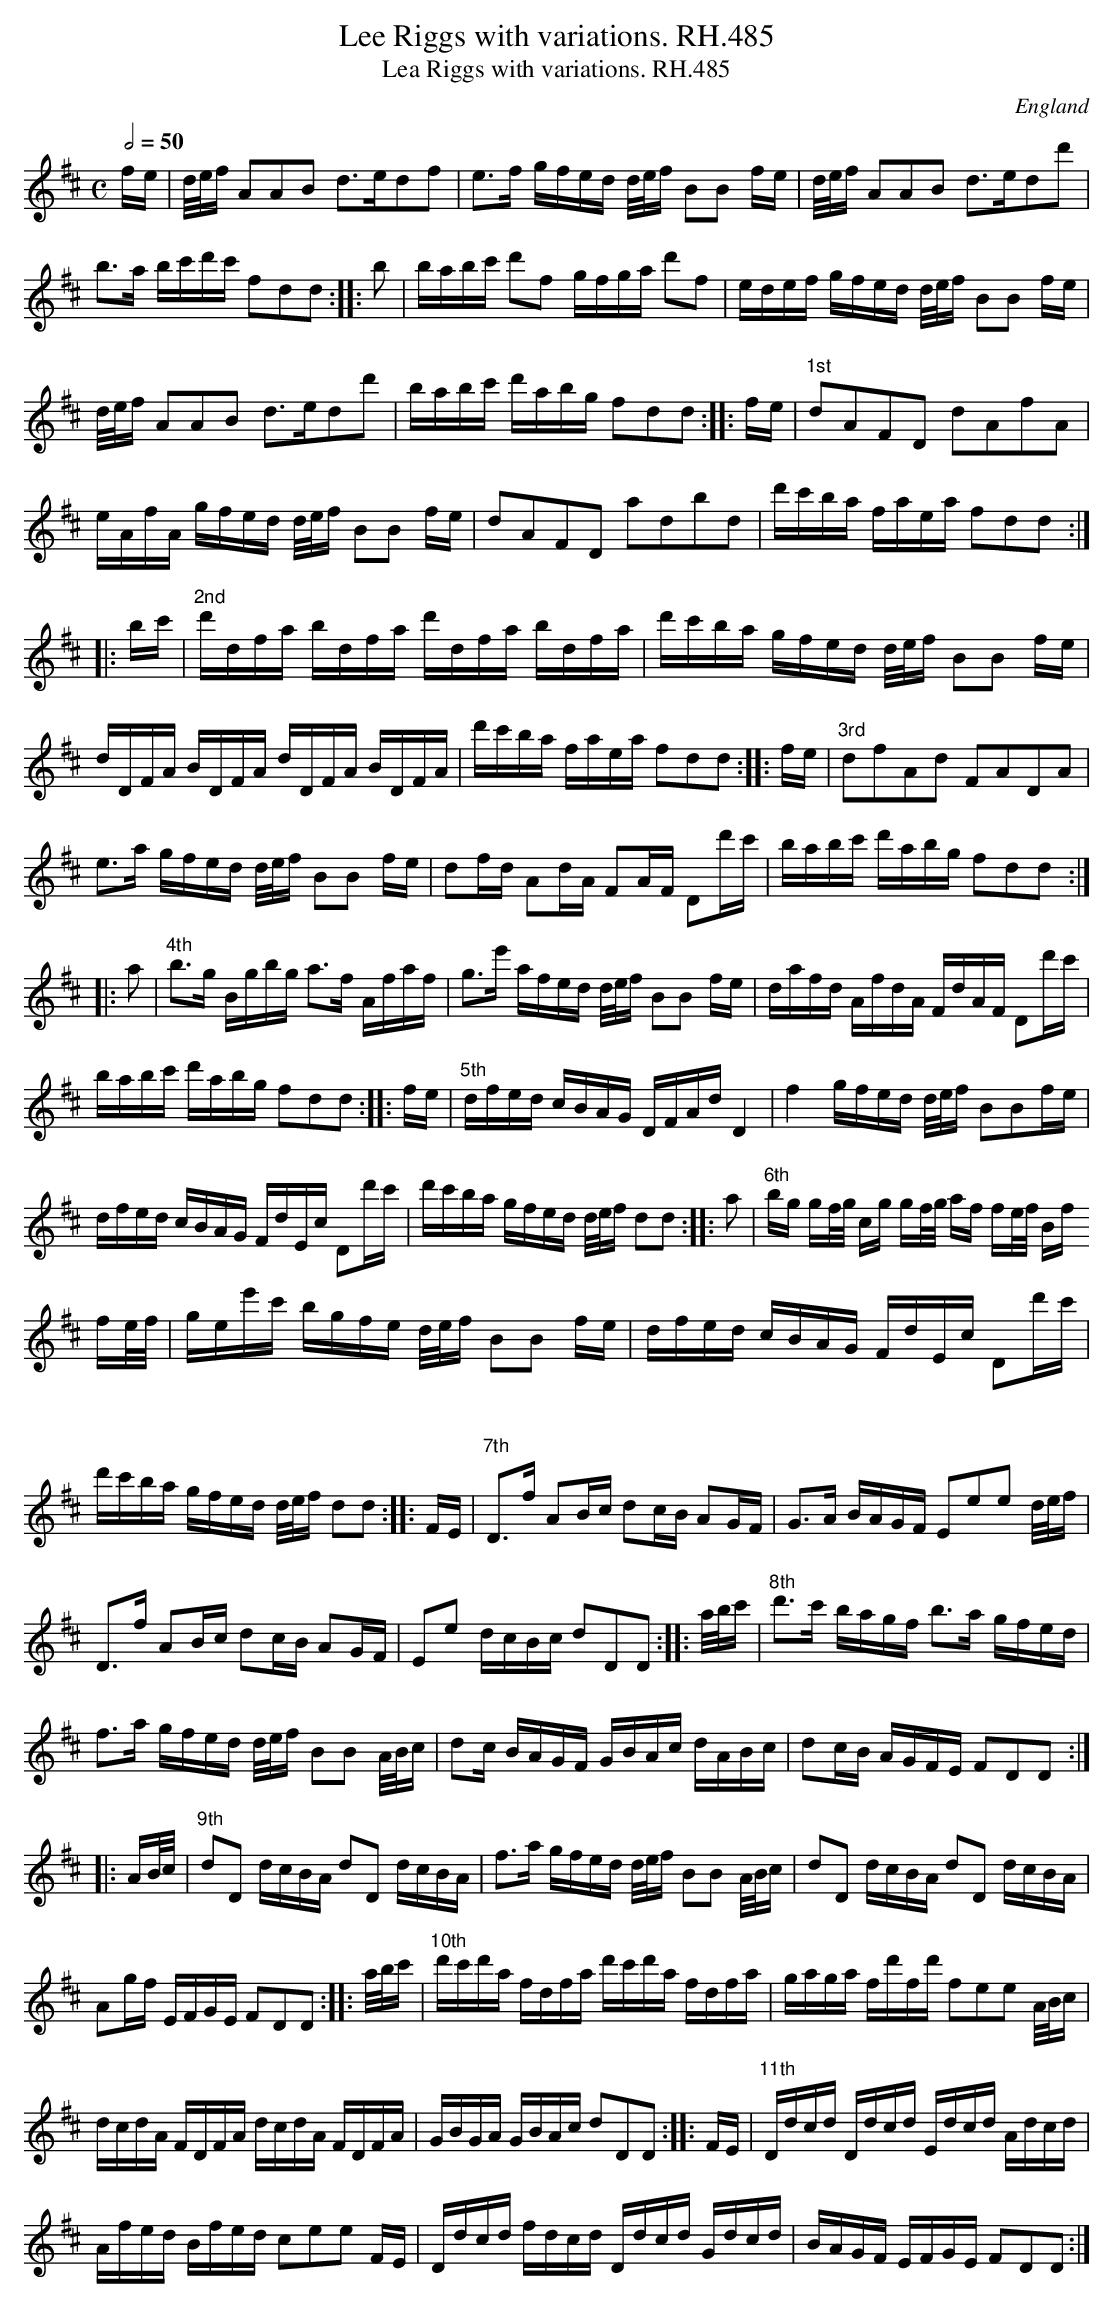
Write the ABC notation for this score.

X:1
T:Lee Riggs with variations. RH.485
T:Lea Riggs with variations. RH.485
O:England
M:C
L:1/16
Q:2/4=50
K:D
fe|d/e/f A2A2B2 d3ed2f2|e3f gfed d/e/f B2B2 fe|\
d/e/f A2A2B2 d3ed2d'2|b3a bc'd'c' f2d2d2:|\
|:b2|babc' d'2f2 gfga d'2f2|edef gfed d/e/f B2B2 fe|\
d/e/f A2A2B2 d3ed2d'2|babc' d'abg f2d2d2:|\
|:fe|"1st"d2A2F2D2 d2A2f2A2|eAfA gfed d/e/f B2B2 fe|\
d2A2F2D2 a2d2b2d2|d'c'ba faea f2d2d2:|\
|:bc'|"2nd"d'dfa bdfa d'dfa bdfa|d'c'ba gfed d/e/f B2B2 fe|\
dDFA BDFA dDFA BDFA|d'c'ba faea f2d2d2:|\
|:fe|"3rd"d2f2A2d2 F2A2D2A2|e3a gfed d/e/f B2B2 fe|\
d2fd A2dA F2AF D2d'c'|babc' d'abg f2d2d2:|\
|:a2|"4th"b3g Bgbg a3f Afaf|g3e' afed d/e/f B2B2 fe|\
dafd AfdA FdAF D2d'c'|babc' d'abg f2d2d2:|\
|:fe|"5th"dfed cBAG DFAdD4|f4gfed d/e/f B2B2fe|\
dfed cBAG FdEc D2d'c'|d'c'ba gfed d/e/f d2d2:|\
|:a2|"6th"bg gf/g/ cg gf/g/ af fe/f/ Bf fe/f/|\
gee'c' bgfe d/e/f B2B2 fe|\
dfed cBAG FdEc D2d'c'|d'c'ba gfed d/e/f d2d2:|\
|:FE|"7th"D3f A2Bc d2cB A2GF|G3A BAGF E2e2e2 d/e/f|\
D3f A2Bc d2cB A2GF|E2e2 dcBc d2D2D2:|\
|:a/b/c'|"8th"d'3c' bagf b3a gfed|f3a gfed d/e/f B2B2 A/B/c|\
d2c BAGF GBAc dABc|d2cB AGFE F2D2D2:|\
|:AB/c/|"9th"d2D2 dcBA d2D2 dcBA|f3a gfed d/e/f B2B2 A/B/c|\
d2D2 dcBA d2D2 dcBA|A2gf EFGE F2D2D2:|\
|:a/b/c'|"10th"d'c'd'a fdfa d'c'd'a fdfa|gaga fd'fd' f2e2e2 A/B/c|\
dcdA FDFA dcdA FDFA|GBGA GBAc d2D2D2:|\
|:FE|"11th"Ddcd Ddcd Edcd Adcd|Afed Bfed c2e2e2 FE|\
Ddcd fdcd Ddcd Gdcd|BAGF EFGE F2D2D2:|
